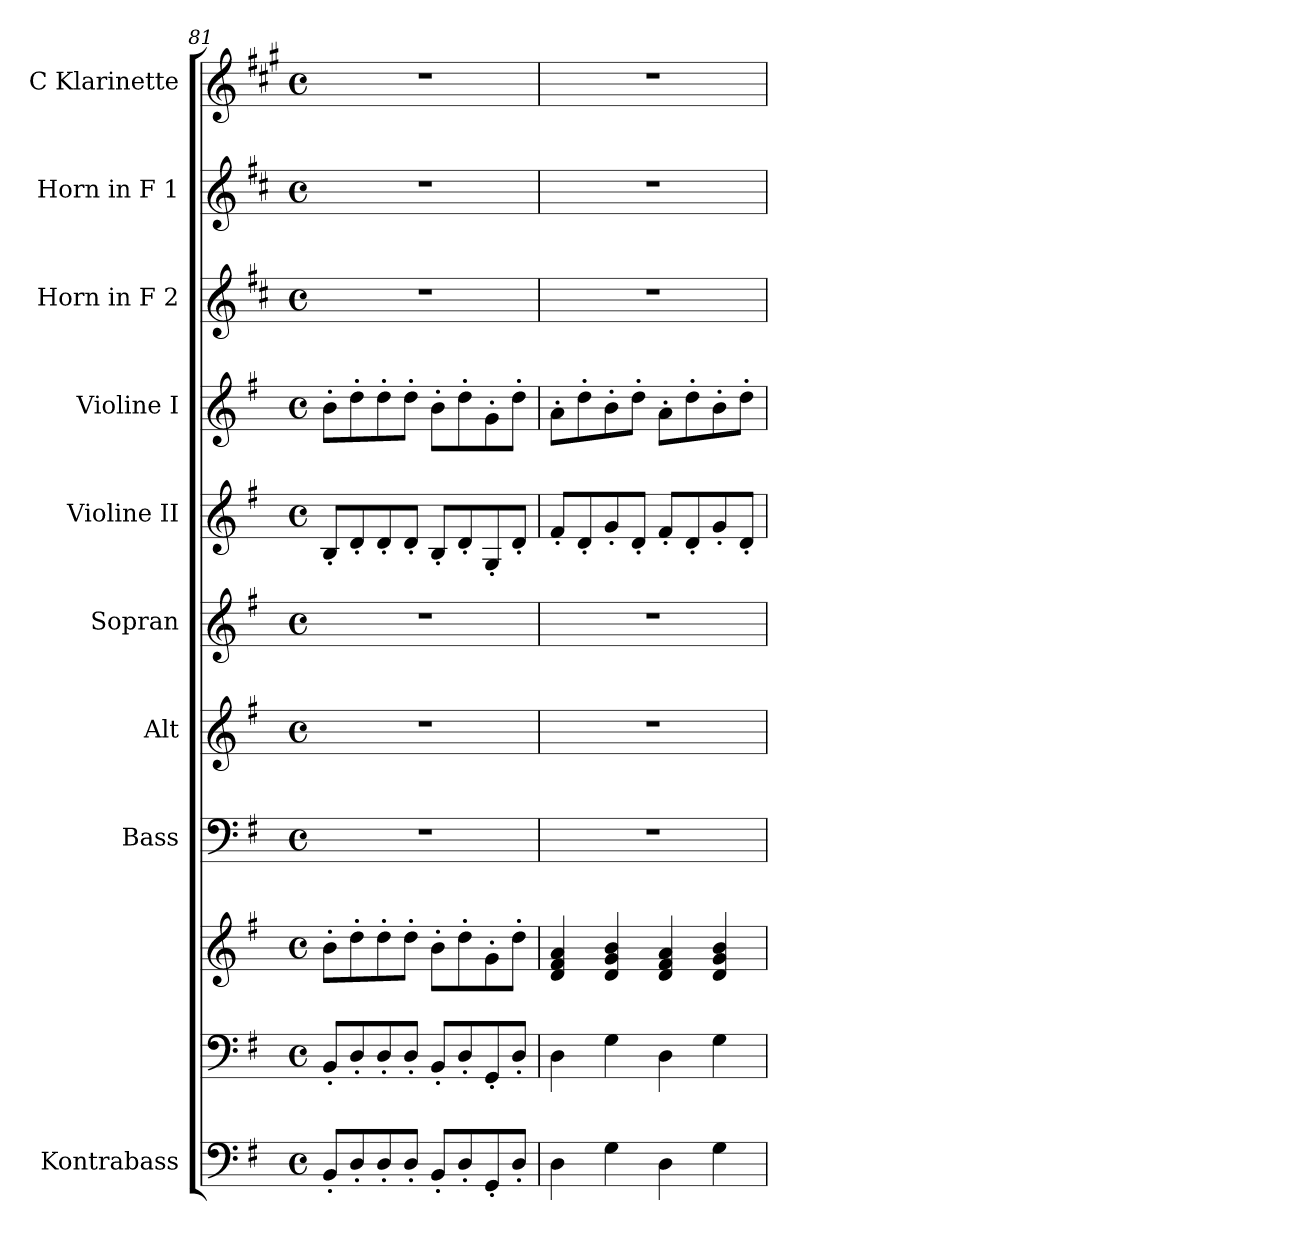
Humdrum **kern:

**kern	**kern	**kern	**kern	**kern	**kern	**kern	**kern	**kern	**kern	**kern
*part10	*part9	*part9	*part8	*part7	*part6	*part5	*part4	*part3	*part2	*part1
*staff11	*staff10	*staff9	*staff8	*staff7	*staff6	*staff5	*staff4	*staff3	*staff2	*staff1
*I"Kontrabass	*	*	*I"Bass	*I"Alt	*I"Sopran	*I"Violine II	*I"Violine I	*I"Horn in F 2	*I"Horn in F 1	*I"C Klarinette
*I'Kb.	*	*	*I'B.	*I'A.	*I'S.	*I'Vl. II	*I'Vl. I	*	*	*I'Kl.
*clefF4	*clefF4	*clefG2	*clefF4	*clefG2	*clefG2	*clefG2	*clefG2	*clefG2	*clefG2	*clefG2
*ITrd7c12	*	*	*	*	*	*	*	*ITrd4c7	*ITrd4c7	*ITrd1c2
*k[f#]	*k[f#]	*k[f#]	*k[f#]	*k[f#]	*k[f#]	*k[f#]	*k[f#]	*k[f#]	*k[f#]	*k[f#]
*G:	*G:	*G:	*G:	*G:	*G:	*G:	*G:	*G:	*G:	*G:
*M4/4	*M4/4	*M4/4	*M4/4	*M4/4	*M4/4	*M4/4	*M4/4	*M4/4	*M4/4	*M4/4
*met(c)	*met(c)	*met(c)	*met(c)	*met(c)	*met(c)	*met(c)	*met(c)	*met(c)	*met(c)	*met(c)
=81	=81	=81	=81	=81	=81	=81	=81	=81	=81	=81
8BBB'</L	8BB'</L	8b'>\L	1r	1r	1r	8B'</L	8b'>\L	1r	1r	1r
8DD'</	8D'</	8dd'>\	.	.	.	8d'</	8dd'>\	.	.	.
8DD'</	8D'</	8dd'>\	.	.	.	8d'</	8dd'>\	.	.	.
8DD'</J	8D'</J	8dd'>\J	.	.	.	8d'</J	8dd'>\J	.	.	.
8BBB'</L	8BB'</L	8b'>\L	.	.	.	8B'</L	8b'>\L	.	.	.
8DD'</	8D'</	8dd'>\	.	.	.	8d'</	8dd'>\	.	.	.
8GGG'</	8GG'</	8g'>\	.	.	.	8G'</	8g'>\	.	.	.
8DD'</J	8D'</J	8dd'>\J	.	.	.	8d'</J	8dd'>\J	.	.	.
!!LO:PB:g=z
=82	=82	=82	=82	=82	=82	=82	=82	=82	=82	=82
4DD\	4D\	4d/ 4f#/ 4a/	1r	1r	1r	8f#'</L	8a'>\L	1r	1r	1r
.	.	.	.	.	.	8d'</	8dd'>\	.	.	.
4GG\	4G\	4d/ 4g/ 4b/	.	.	.	8g'</	8b'>\	.	.	.
.	.	.	.	.	.	8d'</J	8dd'>\J	.	.	.
4DD\	4D\	4d/ 4f#/ 4a/	.	.	.	8f#'</L	8a'>\L	.	.	.
.	.	.	.	.	.	8d'</	8dd'>\	.	.	.
4GG\	4G\	4d/ 4g/ 4b/	.	.	.	8g'</	8b'>\	.	.	.
.	.	.	.	.	.	8d'</J	8dd'>\J	.	.	.
=	=	=	=	=	=	=	=	=	=	=
*-	*-	*-	*-	*-	*-	*-	*-	*-	*-	*-
